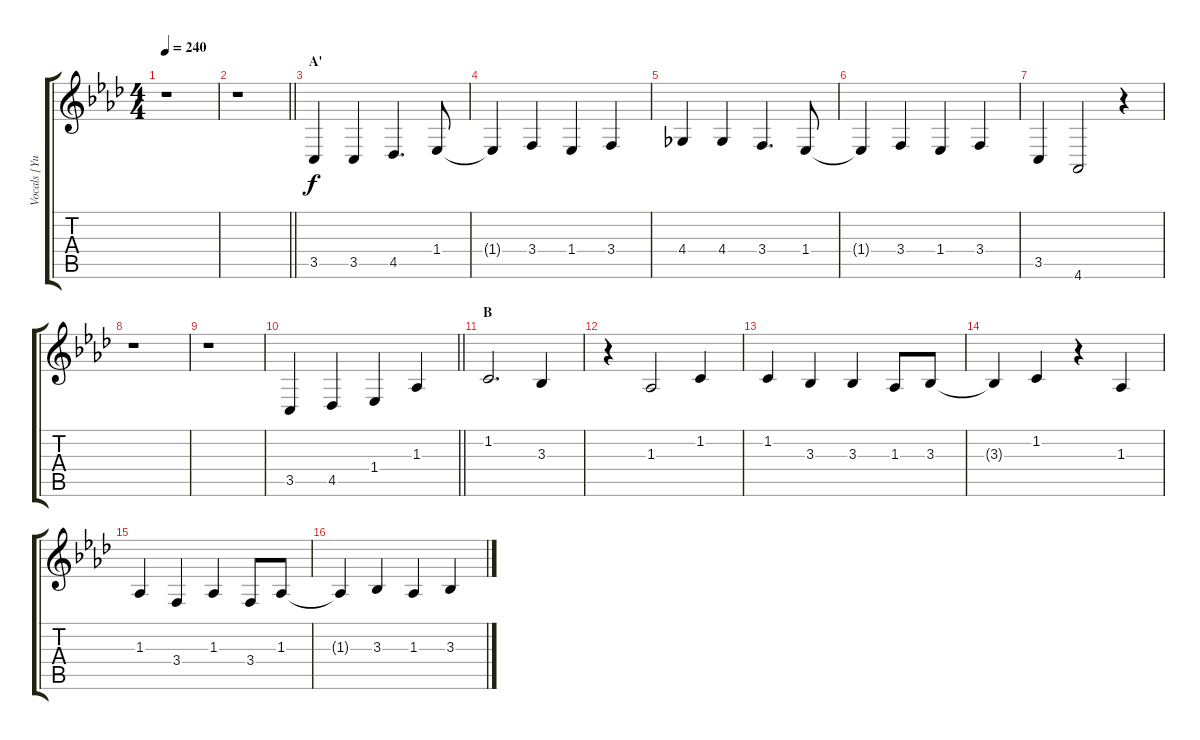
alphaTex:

\track ("Vocals [Yui]" "Vocals [Yu") {instrument cello}
\staff {score tabs}
\tuning (E4 B3 G3 D3 A2 E2) {hide}
\ts (4 4)
\tempo 240
\clef g2
\ks ab
r.1{dy f} |
\barLineRight lightlight
r.1 |
\section ("" "A'")
3.5.4 3.5.4 4.5.4{d} 1.4.8 |
1.4{t}.4 3.4.4 1.4.4 3.4.4 |
4.4.4 4.4.4 3.4.4{d} 1.4.8 |
1.4{t}.4 3.4.4 1.4.4 3.4.4 |
3.5.4 4.6.2 r.4 |
r.1 |
r.1 |
\barLineRight lightlight
3.5.4 4.5.4 1.4.4 1.3.4 |
\section ("" "B")
1.2.2{d} 3.3.4 |
r.4 1.3.2 1.2.4 |
1.2.4 3.3.4 3.3.4 1.3.8 3.3.8 |
3.3{t}.4 1.2.4 r.4 1.3.4 |
1.3.4 3.4.4 1.3.4 3.4.8 1.3.8 |
1.3{t}.4 3.3.4 1.3.4 3.3.4
